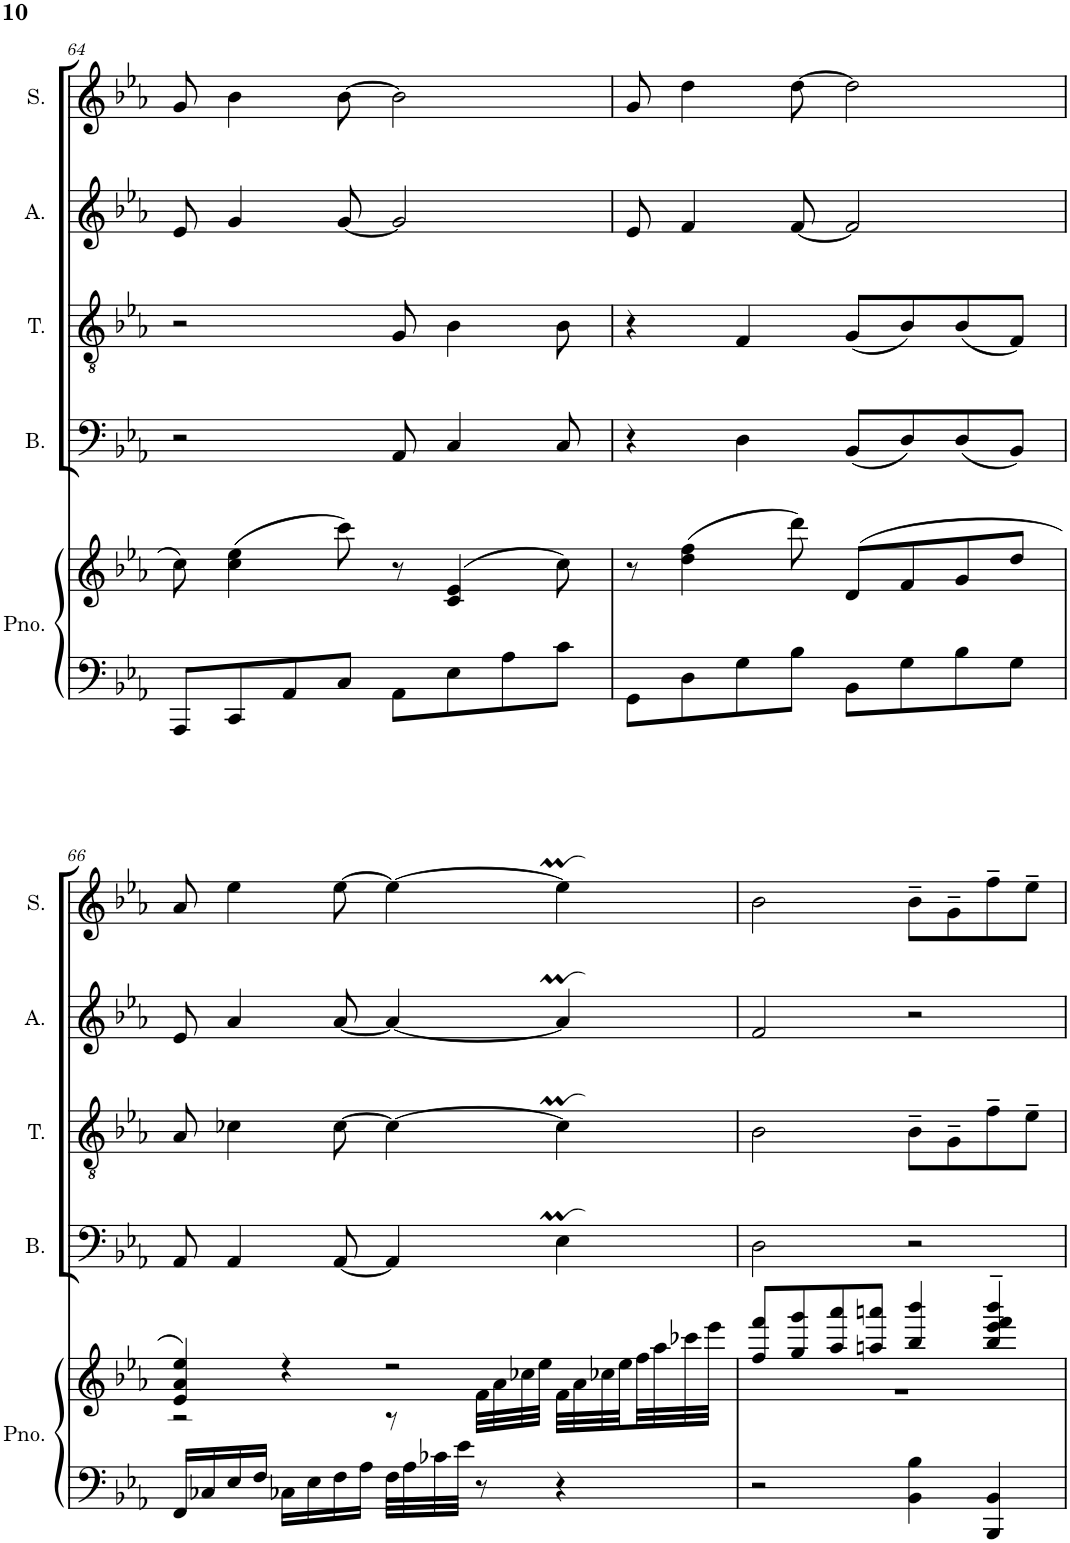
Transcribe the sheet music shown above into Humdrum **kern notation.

**kern	**kern	**kern	**kern	**kern	**kern
*part5	*part5	*part4	*part3	*part2	*part1
*staff6	*staff5	*staff4	*staff3	*staff2	*staff1
*I"Piano	*	*I"Bass	*I"Tenor	*I"Alto	*I"Soprano
*I'Pno.	*	*I'B.	*I'T.	*I'A.	*I'S.
!!LO:PB:g=z
*clefF4	*clefG2	*clefF4	*clefGv2	*clefG2	*clefG2
*k[b-e-a-]	*k[b-e-a-]	*k[b-e-a-]	*k[b-e-a-]	*k[b-e-a-]	*k[b-e-a-]
*M4/4	*M4/4	*M4/4	*M4/4	*M4/4	*M4/4
=64	=64	=64	=64	=64	=64
8AAA-/L	8cc\	2r	2r	8e-/	8g/
8CC/	(4cc\ 4ee-\	.	.	4g/	4b-\
8AA-/	.	.	.	.	.
8C/J	8ccc\)	.	.	[8g/	[8b-\
8AA-\L	8r	8AA-/	8G/	2g/]	2b-\]
8E-\	(4c/ 4e-/	4C/	4B-\	.	.
8A-\	.	.	.	.	.
8c\J	8cc\)	8C/	8B-\	.	.
=65	=65	=65	=65	=65	=65
8GG\L	8r	4r	4r	8e-/	8g/
8D\	(4dd\ 4ff\	.	.	4f/	4dd\
8G\	.	4D\	4F/	.	.
8B-\J	8ddd\)	.	.	[8f/	[8dd\
8BB-\L	(8d/L	(8BB-/L	(8G/L	2f/]	2dd\]
8G\	8f/	8D/)	8B-/)	.	.
8B-\	8g/	(8D/	(8B-/	.	.
8G\J	8dd/J	8BB-/J)	8F/J)	.	.
!!LO:LB:g=z
=66	=66	=66	=66	=66	=66
*	*^	*	*	*	*
16FF/LL	4e-/ 4a-/ 4ee-/)	2r	8AA-/	8A-/	8e-/	8a-/
16C-X/	.	.	.	.	.	.
16E-/	.	.	4AA-/	4c-X\	4a-/	4ee-\
16F/JJ	.	.	.	.	.	.
16C-X\LL	4r	.	.	.	.	.
16E-\	.	.	.	.	.	.
16F\	.	.	[8AA-/	[8c-\	[8a-/	[8ee-\
16A-\JJ	.	.	.	.	.	.
32F\LLL	2r	8r	4AA-/]	4c-\_	4a-/_	4ee-\_
32A-\	.	.	.	.	.	.
32c-X\	.	.	.	.	.	.
32e-\JJJ	.	.	.	.	.	.
8r	.	32f\LLL	.	.	.	.
.	.	32a-\	.	.	.	.
.	.	32cc-X\	.	.	.	.
.	.	32ee-\JJJ	.	.	.	.
4r	.	32f\LLL	4E-\	4c-\]	4a-/]	4ee-\]
.	.	32a-\	.	.	.	.
.	.	32cc-X\	.	.	.	.
.	.	32ee-\	.	.	.	.
.	.	32ff\	.	.	.	.
.	.	32aa-\	.	.	.	.
.	.	32ccc-X\	.	.	.	.
.	.	32eee-\JJJ	.	.	.	.
=67	=67	=67	=67	=67	=67	=67
2r	8ff/ 8fff/L	1r	2D\	2B-\	2f/	2b-\
.	8gg/ 8ggg/	.	.	.	.	.
.	8aa-/ 8aaa-/	.	.	.	.	.
.	8aan/ 8aaan/J	.	.	.	.	.
4BB-\ 4B-\	4bb-/ 4bbb-/	.	2r	8B-~\L	2r	8b-~\L
.	.	.	.	8G~\	.	8g~\
4BBB-/ 4BB-/	4bb-/~ 4eee-/~ 4fff/~ 4bbb-/~	.	.	8f~\	.	8ff~\
.	.	.	.	8e-~\J	.	8ee-~\J
*	*v	*v	*	*	*	*
=	=	=	=	=	=
*-	*-	*-	*-	*-	*-
